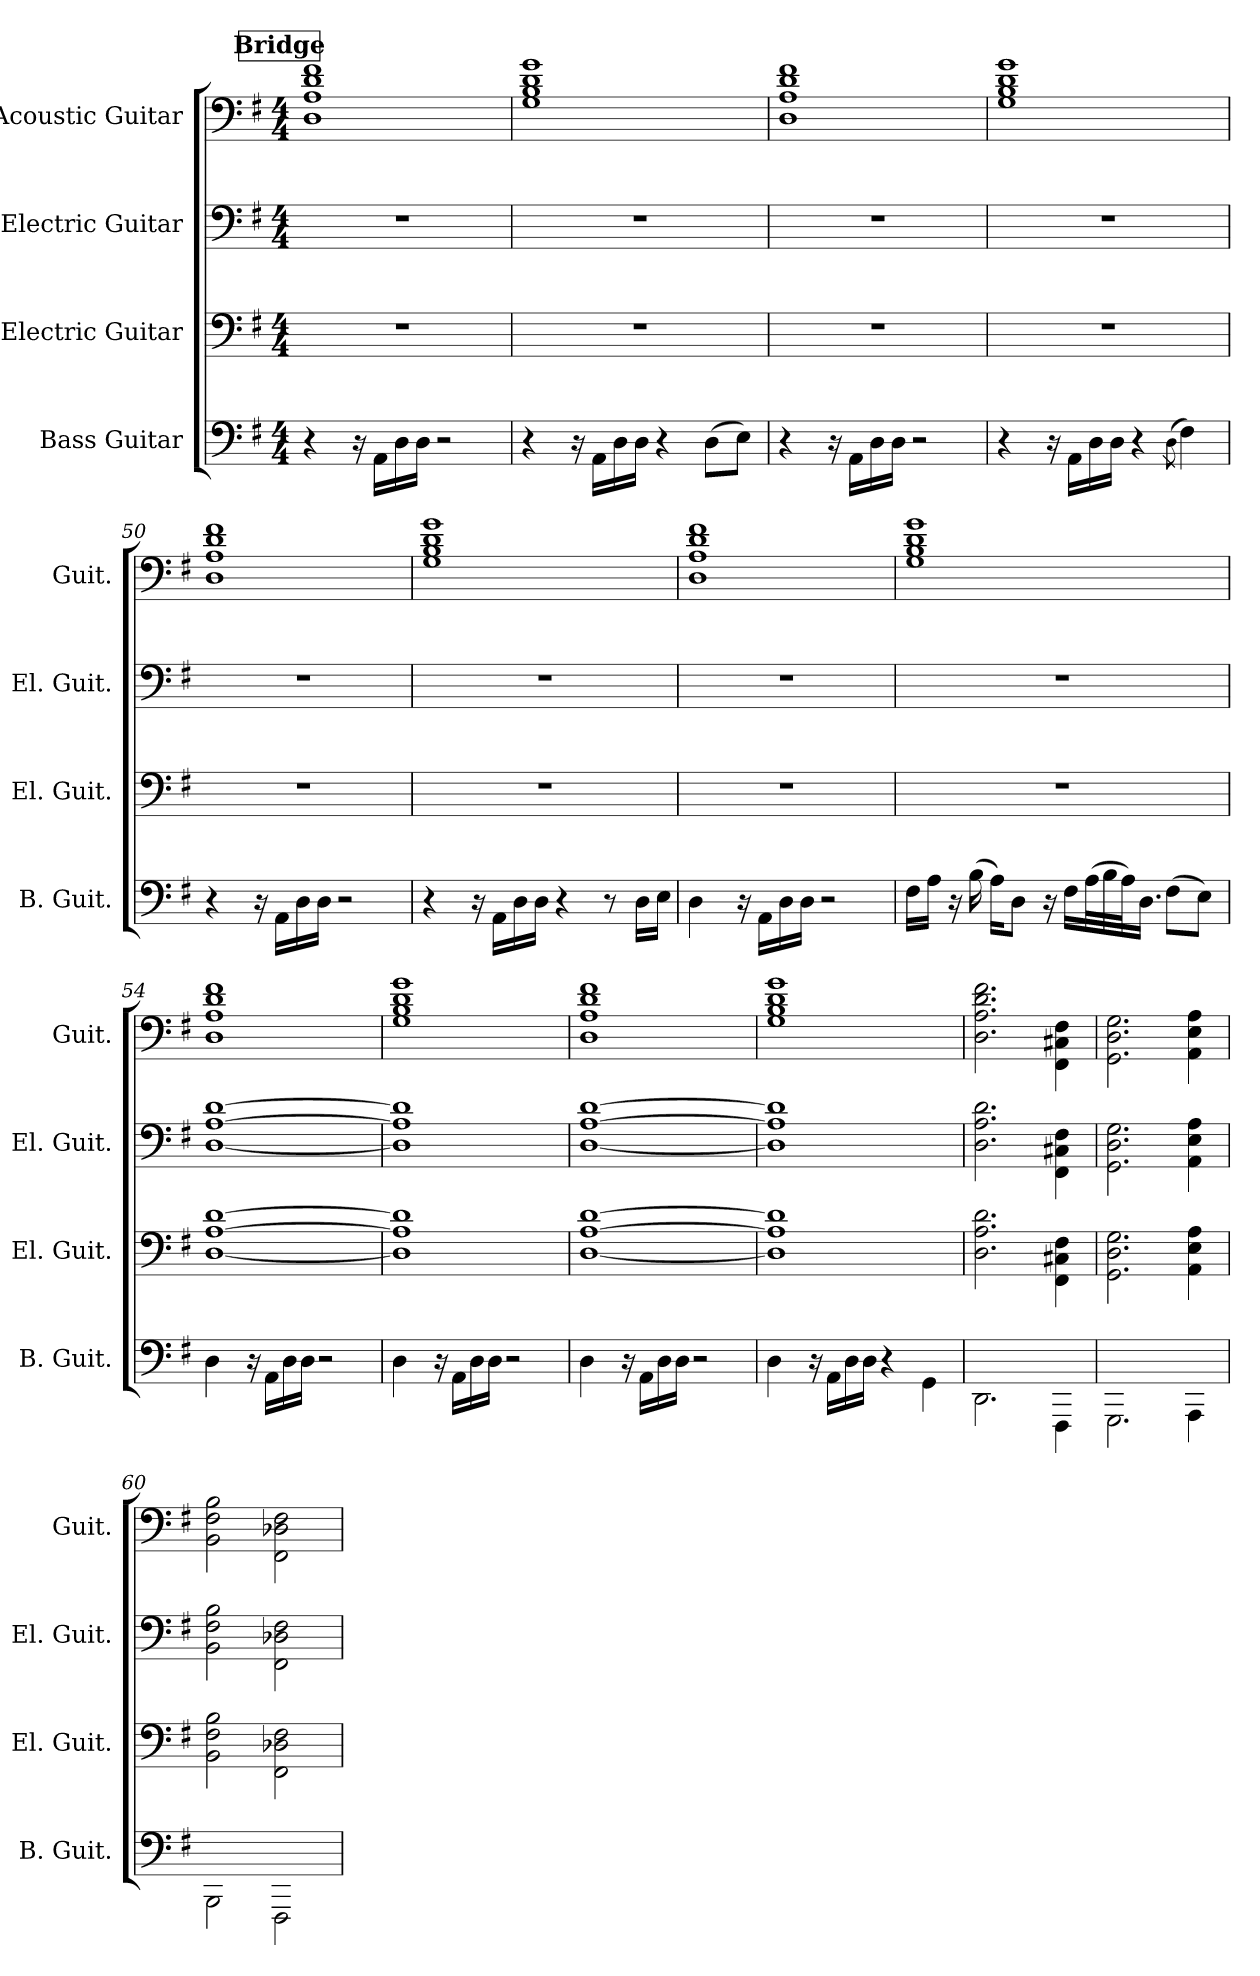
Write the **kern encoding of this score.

**kern	**kern	**kern	**kern
*part4	*part3	*part2	*part1
*staff4	*staff3	*staff2	*staff1
*I"Bass Guitar	*I"Electric Guitar	*I"Electric Guitar	*I"Acoustic Guitar
*I'B. Guit.	*I'El. Guit.	*I'El. Guit.	*I'Guit.
*	*	*	*
*ITrd7c12	*	*	*
*k[f#]	*k[f#]	*k[f#]	*k[f#]
*M4/4	*M4/4	*M4/4	*M4/4
!!LO:REH:place=s1:a:B:fs=14:t=Bridge
=46	=46	=46	=46
4r	1r	1r	1D 1A 1d 1f#
16r	.	.	.
16AAA\LL	.	.	.
16DD\	.	.	.
16DD\JJ	.	.	.
2r	.	.	.
=47	=47	=47	=47
4r	1r	1r	1G 1B 1d 1g
16r	.	.	.
16AAA\LL	.	.	.
16DD\	.	.	.
16DD\JJ	.	.	.
4r	.	.	.
(>8DD\L	.	.	.
8EE\J)	.	.	.
!!LO:LB:g=z
=48	=48	=48	=48
4r	1r	1r	1D 1A 1d 1f#
16r	.	.	.
16AAA\LL	.	.	.
16DD\	.	.	.
16DD\JJ	.	.	.
2r	.	.	.
=49	=49	=49	=49
4r	1r	1r	1G 1B 1d 1g
16r	.	.	.
16AAA\LL	.	.	.
16DD\	.	.	.
16DD\JJ	.	.	.
4r	.	.	.
(>8qDD\	.	.	.
4FF#\)	.	.	.
=50	=50	=50	=50
4r	1r	1r	1D 1A 1d 1f#
16r	.	.	.
16AAA\LL	.	.	.
16DD\	.	.	.
16DD\JJ	.	.	.
2r	.	.	.
=51	=51	=51	=51
4r	1r	1r	1G 1B 1d 1g
16r	.	.	.
16AAA\LL	.	.	.
16DD\	.	.	.
16DD\JJ	.	.	.
4r	.	.	.
8r	.	.	.
16DD\LL	.	.	.
16EE\JJ	.	.	.
!!LO:PB:g=z
=52	=52	=52	=52
4DD\	1r	1r	1D 1A 1d 1f#
16r	.	.	.
16AAA\LL	.	.	.
16DD\	.	.	.
16DD\JJ	.	.	.
2r	.	.	.
=53	=53	=53	=53
16FF#\LL	1r	1r	1G 1B 1d 1g
16AA\JJ	.	.	.
16r	.	.	.
(>16BB\	.	.	.
16AA\KL)	.	.	.
8DD\J	.	.	.
16r	.	.	.
16FF#\LL	.	.	.
(>32AA\L	.	.	.
32BB\	.	.	.
32AA\J)	.	.	.
16.DD\JJ	.	.	.
(>8FF#\L	.	.	.
8EE\J)	.	.	.
=54	=54	=54	=54
4DD\	[1D [1A [1d	[1D [1A [1d	1D 1A 1d 1f#
16r	.	.	.
16AAA\LL	.	.	.
16DD\	.	.	.
16DD\JJ	.	.	.
2r	.	.	.
=55	=55	=55	=55
4DD\	1D] 1A] 1d]	1D] 1A] 1d]	1G 1B 1d 1g
16r	.	.	.
16AAA\LL	.	.	.
16DD\	.	.	.
16DD\JJ	.	.	.
2r	.	.	.
!!LO:LB:g=z
=56	=56	=56	=56
4DD\	[1D [1A [1d	[1D [1A [1d	1D 1A 1d 1f#
16r	.	.	.
16AAA\LL	.	.	.
16DD\	.	.	.
16DD\JJ	.	.	.
2r	.	.	.
=57	=57	=57	=57
4DD\	1D] 1A] 1d]	1D] 1A] 1d]	1G 1B 1d 1g
16r	.	.	.
16AAA\LL	.	.	.
16DD\	.	.	.
16DD\JJ	.	.	.
4r	.	.	.
4GGG\	.	.	.
=58	=58	=58	=58
2.DDD\	2.D\ 2.A\ 2.d\	2.D\ 2.A\ 2.d\	2.D\ 2.A\ 2.d\ 2.f#\
4FFFF#\	4FF#\ 4C#\ 4F#\	4FF#\ 4C#\ 4F#\	4FF#\ 4C#\ 4F#\
=59	=59	=59	=59
2.GGGG\	2.GG\ 2.D\ 2.G\	2.GG\ 2.D\ 2.G\	2.GG\ 2.D\ 2.G\
4AAAA\	4AA\ 4E\ 4A\	4AA\ 4E\ 4A\	4AA\ 4E\ 4A\
=60	=60	=60	=60
2BBBB\	2BB\ 2F#\ 2B\	2BB\ 2F#\ 2B\	2BB\ 2F#\ 2B\
2FFFF#\	2FF#\ 2D-\ 2F#\	2FF#\ 2D-\ 2F#\	2FF#\ 2D-\ 2F#\
=	=	=	=
*-	*-	*-	*-
